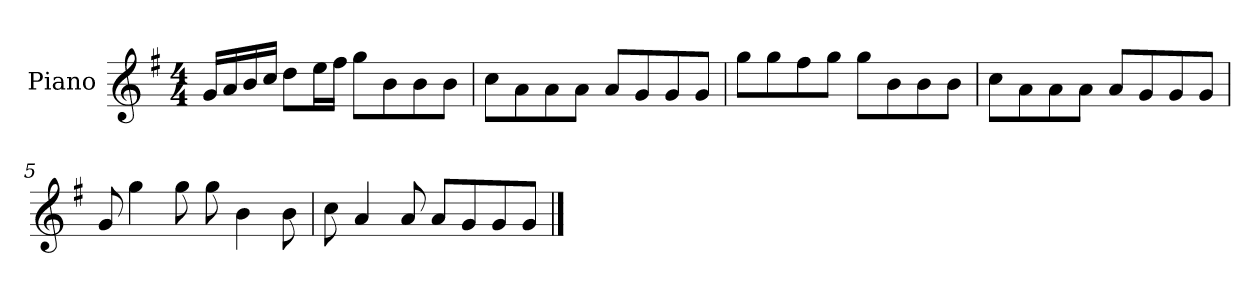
**kern
*part1
*staff1
*I"Piano
*I'P-no
*clefG2
*k[f#]
*M4/4
*MM90
=1
16g/LL
16a/
16b/
16cc/JJ
8dd\L
16ee\L
16ff#\JJ
8gg\L
8b\
8b\
8b\J
=2
8cc\L
8a\
8a\
8a\J
8a/L
8g/
8g/
8g/J
=3
8gg\L
8gg\
8ff#\
8gg\J
8gg\L
8b\
8b\
8b\J
=4
8cc\L
8a\
8a\
8a\J
8a/L
8g/
8g/
8g/J
!!LO:LB:g=z
=5
8g/
4gg\
8gg\
8gg\
4b\
8b\
=6
8cc\
4a/
8a/
8a/L
8g/
8g/
8g/J
==
*-
